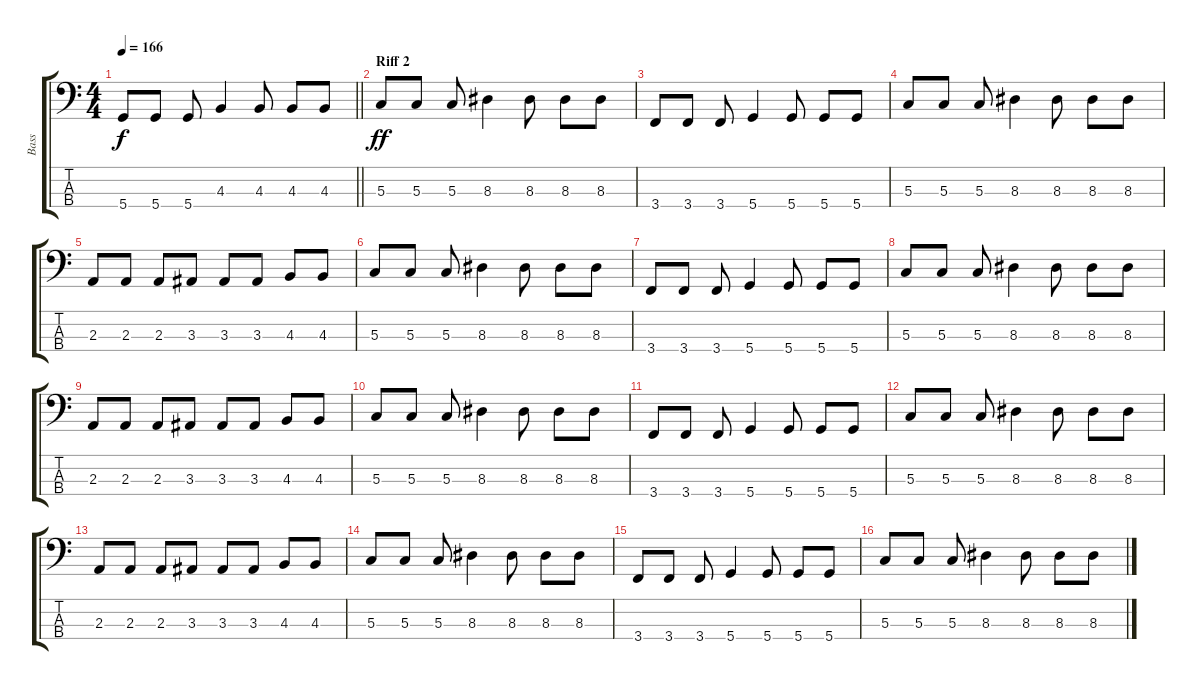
\track ("Bass" "Bass") {instrument electricbassfinger}
\staff {score tabs}
\tuning (F2 C2 G1 D1) {hide}
\ts (4 4)
\tempo 166
\clef f4
\barLineRight lightlight
\ks c
5.4.8{dy f} 5.4.8 5.4.8 4.3.4 4.3.8 4.3.8 4.3.8 |
\section ("" "Riff 2")
5.3.8{dy ff} 5.3.8 5.3.8 8.3.4 8.3.8 8.3.8 8.3.8 |
3.4.8 3.4.8 3.4.8 5.4.4 5.4.8 5.4.8 5.4.8 |
5.3.8 5.3.8 5.3.8 8.3.4 8.3.8 8.3.8 8.3.8 |
2.3.8 2.3.8 2.3.8 3.3.8 3.3.8 3.3.8 4.3.8 4.3.8 |
5.3.8 5.3.8 5.3.8 8.3.4 8.3.8 8.3.8 8.3.8 |
3.4.8 3.4.8 3.4.8 5.4.4 5.4.8 5.4.8 5.4.8 |
5.3.8 5.3.8 5.3.8 8.3.4 8.3.8 8.3.8 8.3.8 |
2.3.8 2.3.8 2.3.8 3.3.8 3.3.8 3.3.8 4.3.8 4.3.8 |
5.3.8 5.3.8 5.3.8 8.3.4 8.3.8 8.3.8 8.3.8 |
3.4.8 3.4.8 3.4.8 5.4.4 5.4.8 5.4.8 5.4.8 |
5.3.8 5.3.8 5.3.8 8.3.4 8.3.8 8.3.8 8.3.8 |
2.3.8 2.3.8 2.3.8 3.3.8 3.3.8 3.3.8 4.3.8 4.3.8 |
5.3.8 5.3.8 5.3.8 8.3.4 8.3.8 8.3.8 8.3.8 |
3.4.8 3.4.8 3.4.8 5.4.4 5.4.8 5.4.8 5.4.8 |
5.3.8 5.3.8 5.3.8 8.3.4 8.3.8 8.3.8 8.3.8
